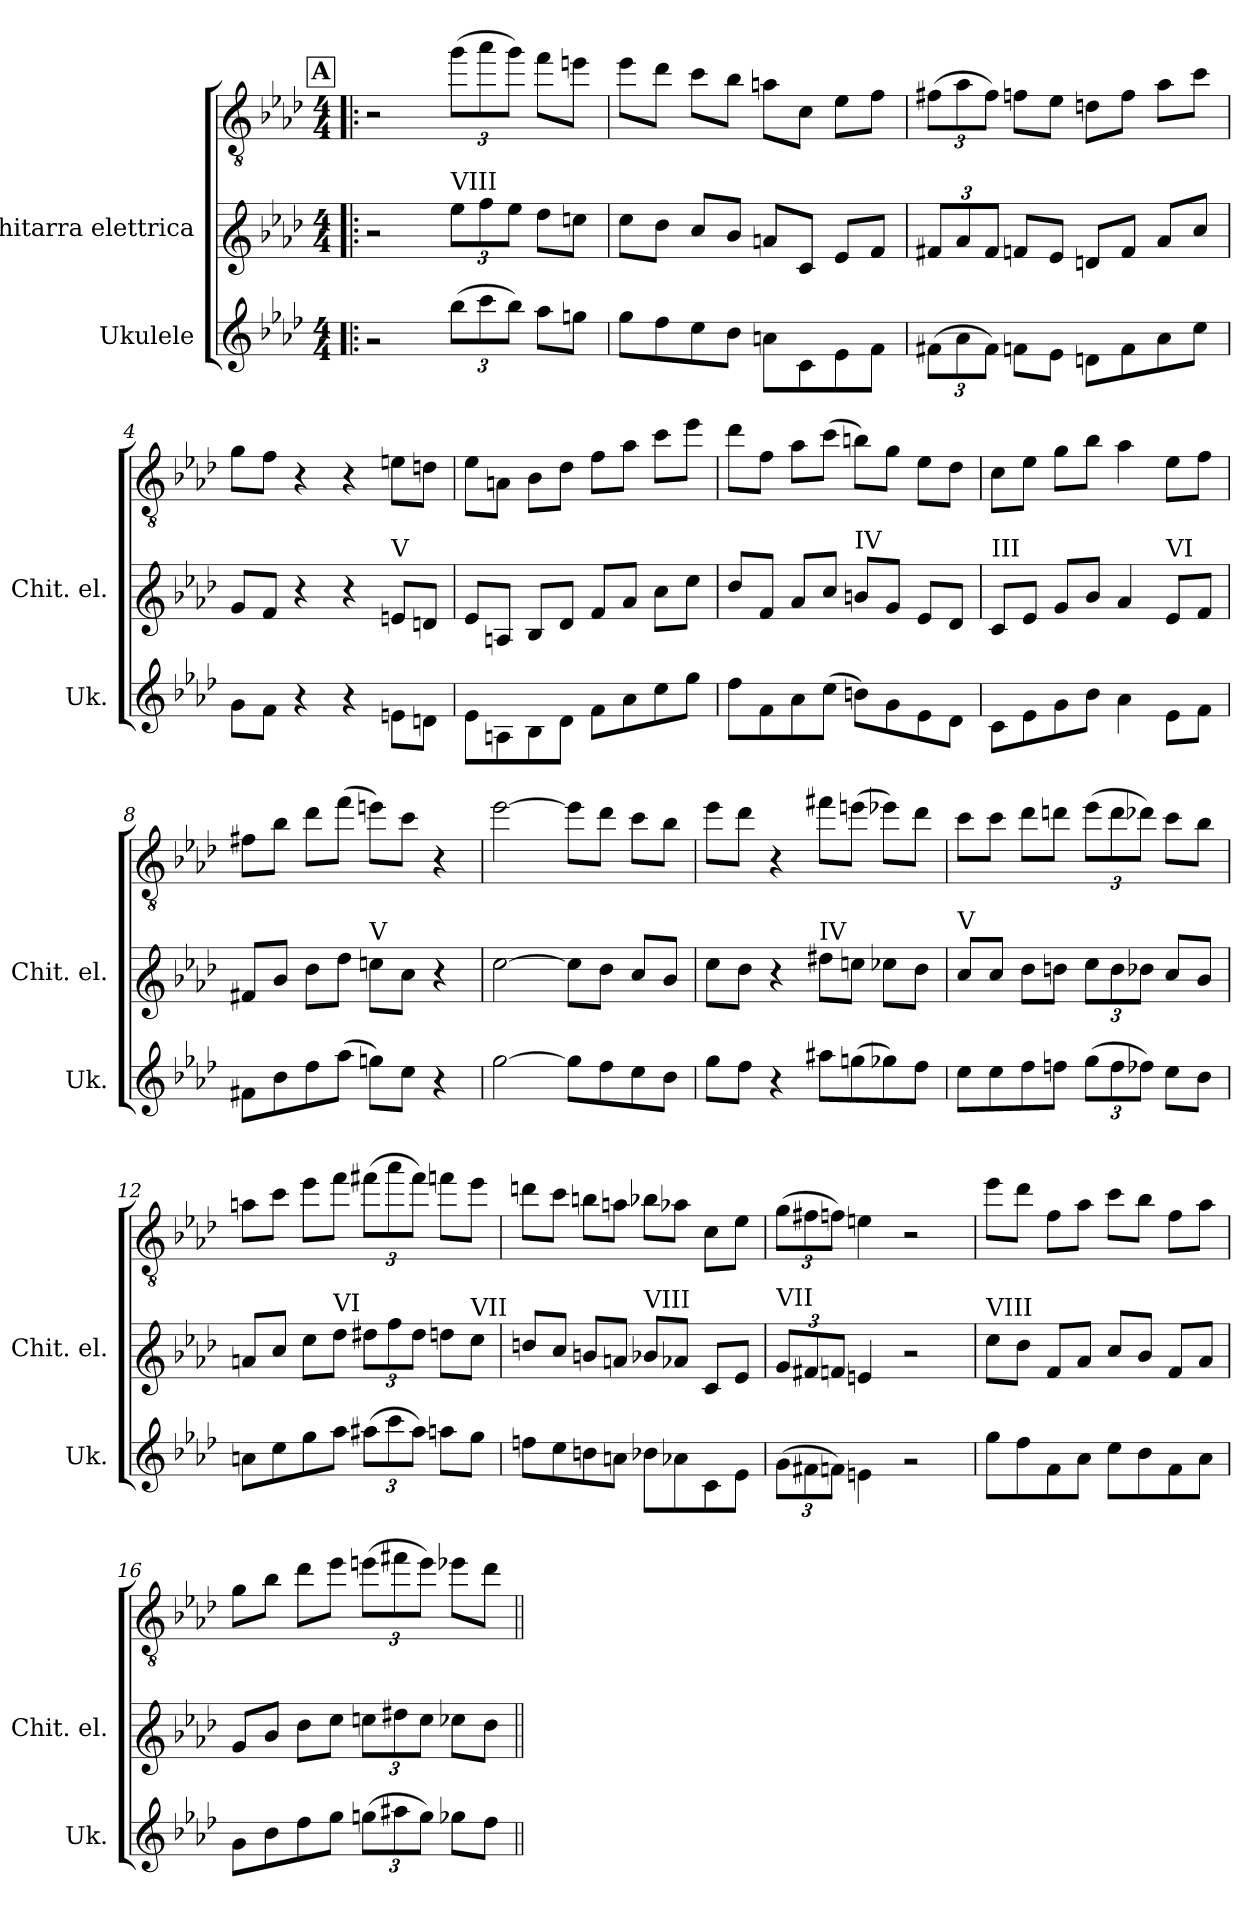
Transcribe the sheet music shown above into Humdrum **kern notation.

**kern	**kern	**kern
*part2	*part1	*part1
*staff3	*staff2	*staff1
*I"Ukulele	*I"Chitarra elettrica	*
*I'Uk.	*I'Chit. el.	*
*stria4	*stria6	*
*	*	*clefGv2
*k[b-e-a-d-]	*k[b-e-a-d-]	*k[b-e-a-d-]
*M4/4	*M4/4	*M4/4
*MM240	*MM240	*MM240
!!LO:REH:place=s1:a:B:fs=14:t=A
=1!|:	=1!|:	=1!|:
2r	2r	2r
*	*Xbrackettup	*Xbrackettup
!	!LO:TX:a:t=VIII	!
(>12gg\L	12ggL	(>12gg\L
12aa-\	12aa-	12aa-\
12gg\J)	12ggJ	12gg\J)
8ff\L	8ffL	8ff\L
8een\J	8eeJ	8een\J
=2	=2	=2
8ee-\L	8ee-L	8ee-\L
8dd-\	8dd-J	8dd-\J
8cc\	8ccL	8cc\L
8b-\J	8b-J	8b-\J
8an\L	8aL	8an\L
8c\	8cJ	8c\J
8e-\	8e-L	8e-\L
8f\J	8fJ	8f\J
=3	=3	=3
(>12f#X\L	12f#L	(>12f#X\L
12a-\	12a-	12a-\
12f#\J)	12f#J	12f#\J)
8fn\L	8fL	8fn\L
8e-\J	8e-J	8e-\J
8dn\L	8dL	8dn\L
8f\	8fJ	8f\J
8a-\	8a-L	8a-\L
8cc\J	8ccJ	8cc\J
=4	=4	=4
8g\L	8gL	8g\L
8f\J	8fJ	8f\J
4r	4r	4r
4r	4r	4r
!	!LO:TX:a:t=V	!
8en\L	8eL	8en\L
8dn\J	8dJ	8dn\J
!!LO:LB:g=z
=5	=5	=5
8e-\L	8e-L	8e-\L
8An\	8AJ	8An\J
8B-\	8B-L	8B-\L
8d-\J	8d-J	8d-\J
8f\L	8fL	8f\L
8a-\	8a-J	8a-\J
8cc\	8ccL	8cc\L
8ee-\J	8ee-J	8ee-\J
=6	=6	=6
8dd-\L	8dd-L	8dd-\L
8f\	8fJ	8f\J
8a-\	8a-L	8a-\L
(>8cc\J	8ccJ	(>8cc\J
!	!LO:TX:a:t=IV	!
8bn\L)	8bL	8bn\L)
8g\	8gJ	8g\J
8e-\	8e-L	8e-\L
8d-\J	8d-J	8d-\J
=7	=7	=7
!	!LO:TX:a:t=III	!
8c\L	8cL	8c\L
8e-\	8e-J	8e-\J
8g\	8gL	8g\L
8b-\J	8b-J	8b-\J
4a-\	4a-	4a-\
!	!LO:TX:a:t=VI	!
8e-\L	8e-L	8e-\L
8f\J	8fJ	8f\J
=8	=8	=8
8f#X\L	8f#L	8f#X\L
8b-\	8b-J	8b-\J
8dd-\	8dd-L	8dd-\L
(>8ff\J	8ffJ	(>8ff\J
!	!LO:TX:a:t=V	!
8een\L)	8eeL	8een\L)
8cc\J	8ccJ	8cc\J
4r	4r	4r
!!LO:LB:g=z
=9	=9	=9
[2ee-\	[2ee-	[2ee-\
8ee-\L]	8ee-L]	8ee-\L]
8dd-\	8dd-J	8dd-\J
8cc\	8ccL	8cc\L
8b-\J	8b-J	8b-\J
=10	=10	=10
8ee-\L	8ee-L	8ee-\L
8dd-\J	8dd-J	8dd-\J
4r	4r	4r
!	!LO:TX:a:t=IV	!
8ff#X\L	8ff#L	8ff#X\L
(>8een\	8eeJ	(>8een\J
8ee-X\)	8ee-L	8ee-X\L)
8dd-\J	8dd-J	8dd-\J
=11	=11	=11
!	!LO:TX:a:t=V	!
8cc\L	8ccL	8cc\L
8cc\	8ccJ	8cc\J
8dd-\	8dd-L	8dd-\L
8ddn\J	8ddJ	8ddn\J
(>12ee-\L	12ee-L	(>12ee-\L
12dd\	12dd	12dd\
12dd-X\J)	12dd-J	12dd-X\J)
8cc\L	8ccL	8cc\L
8b-\J	8b-J	8b-\J
!!LO:LB:g=z
=12	=12	=12
8an\L	8aL	8an\L
8cc\	8ccJ	8cc\J
8ee-\	8ee-L	8ee-\L
!	!LO:TX:a:t=VI	!
8ff\J	8ffJ	8ff\J
(>12ff#X\L	12ff#L	(>12ff#X\L
12aa-\	12aa-	12aa-\
12ff#\J)	12ff#J	12ff#\J)
8ffn\L	8ffL	8ffn\L
!	!LO:TX:a:t=VII	!
8ee-\J	8ee-J	8ee-\J
!!LO:LB:g=z
=13	=13	=13
8ddn\L	8ddL	8ddn\L
8cc\	8ccJ	8cc\J
8bn\	8bL	8bn\L
8an\J	8aJ	8an\J
!	!LO:TX:a:t=VIII	!
8b-X\L	8b-L	8b-X\L
8a-X\	8a-J	8a-X\J
8c\	8cL	8c\L
8e-\J	8e-J	8e-\J
=14	=14	=14
!	!LO:TX:a:t=VII	!
(>12g\L	12gL	(>12g\L
12f#X\	12f#	12f#X\
12fn\J)	12fJ	12fn\J)
4en\	4e	4en\
2r	2r	2r
=15	=15	=15
!	!LO:TX:a:t=VIII	!
8ee-\L	8ee-L	8ee-\L
8dd-\	8dd-J	8dd-\J
8f\	8fL	8f\L
8a-\J	8a-J	8a-\J
8cc\L	8ccL	8cc\L
8b-\	8b-J	8b-\J
8f\	8fL	8f\L
8a-\J	8a-J	8a-\J
!!LO:LB:g=z
=16	=16	=16
8g\L	8gL	8g\L
8b-\	8b-J	8b-\J
8dd-\	8dd-L	8dd-\L
8ee-\J	8ee-J	8ee-\J
(>12een\L	12eeL	(>12een\L
12ff#X\	12ff#	12ff#X\
12ee\J)	12eeJ	12ee\J)
8ee-X\L	8ee-L	8ee-X\L
8dd-\J	8dd-J	8dd-\J
=||	=||	=||
*-	*-	*-
